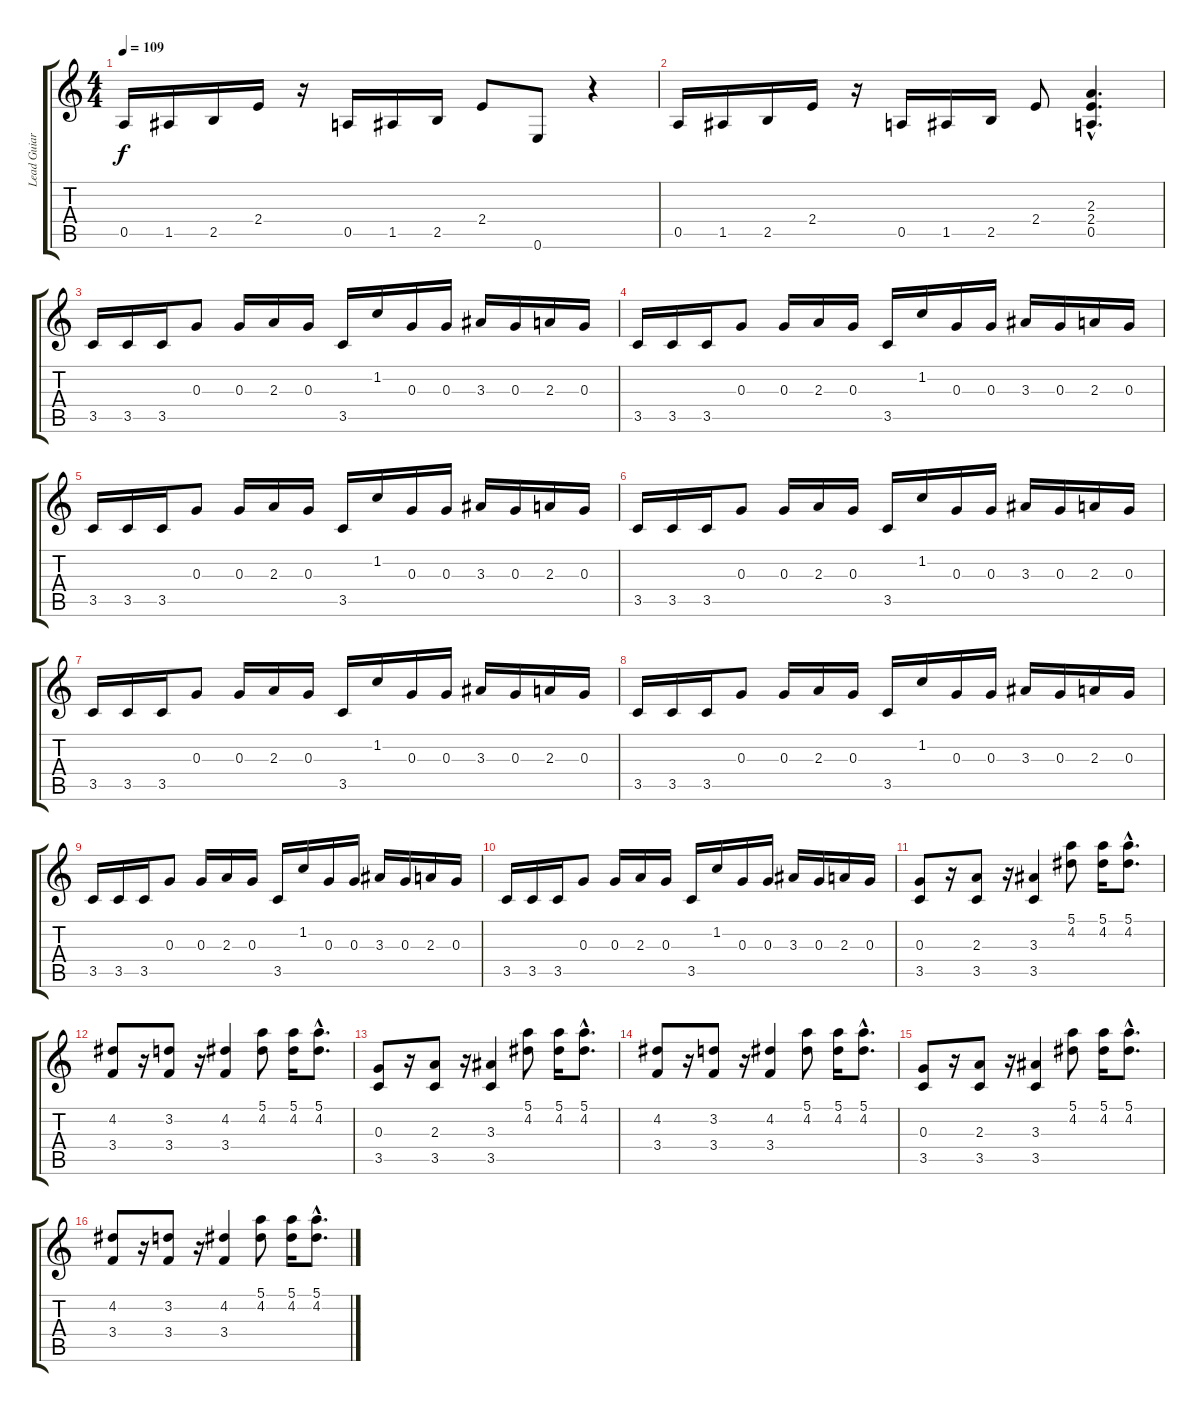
\track ("Lead Guiar" "Lead Guiar") {instrument distortionguitar}
\staff {score tabs}
\tuning (E4 B3 G3 D3 A2 E2) {hide}
\ts (4 4)
\tempo 109
\clef g2
\ks c
0.5.16{dy f} 1.5.16 2.5.16 2.4.16 r.16 0.5.16 1.5.16 2.5.16 2.4.8 0.6.8 r.4 |
0.5.16 1.5.16 2.5.16 2.4.16 r.16 0.5.16 1.5.16 2.5.16 2.4.8 (2.3{hac} 2.4{hac} 0.5{hac}).4{d} |
3.5.16{instrument electricguitarmuted} 3.5.16 3.5.16 0.3.8 0.3.16 2.3.16 0.3.16 3.5.16 1.2.16 0.3.16 0.3.16 3.3.16 0.3.16 2.3.16 0.3.16 |
3.5.16 3.5.16 3.5.16 0.3.8 0.3.16 2.3.16 0.3.16 3.5.16 1.2.16 0.3.16 0.3.16 3.3.16 0.3.16 2.3.16 0.3.16 |
3.5.16 3.5.16 3.5.16 0.3.8 0.3.16 2.3.16 0.3.16 3.5.16 1.2.16 0.3.16 0.3.16 3.3.16 0.3.16 2.3.16 0.3.16 |
3.5.16 3.5.16 3.5.16 0.3.8 0.3.16 2.3.16 0.3.16 3.5.16 1.2.16 0.3.16 0.3.16 3.3.16 0.3.16 2.3.16 0.3.16 |
3.5.16 3.5.16 3.5.16 0.3.8 0.3.16 2.3.16 0.3.16 3.5.16 1.2.16 0.3.16 0.3.16 3.3.16 0.3.16 2.3.16 0.3.16 |
3.5.16 3.5.16 3.5.16 0.3.8 0.3.16 2.3.16 0.3.16 3.5.16 1.2.16 0.3.16 0.3.16 3.3.16 0.3.16 2.3.16 0.3.16 |
3.5.16 3.5.16 3.5.16 0.3.8 0.3.16 2.3.16 0.3.16 3.5.16 1.2.16 0.3.16 0.3.16 3.3.16 0.3.16 2.3.16 0.3.16 |
3.5.16 3.5.16 3.5.16 0.3.8 0.3.16 2.3.16 0.3.16 3.5.16 1.2.16 0.3.16 0.3.16 3.3.16 0.3.16 2.3.16 0.3.16 |
(0.3 3.5).8 r.16 (2.3 3.5).8 r.16 (3.3 3.5).4 (5.1 4.2).8 (5.1 4.2).16 (5.1{hac} 4.2{hac}).8{d} |
(4.2 3.4).8 r.16 (3.2 3.4).8 r.16 (4.2 3.4).4 (5.1 4.2).8 (5.1 4.2).16 (5.1{hac} 4.2{hac}).8{d} |
(0.3 3.5).8 r.16 (2.3 3.5).8 r.16 (3.3 3.5).4 (5.1 4.2).8 (5.1 4.2).16 (5.1{hac} 4.2{hac}).8{d} |
(4.2 3.4).8 r.16 (3.2 3.4).8 r.16 (4.2 3.4).4 (5.1 4.2).8 (5.1 4.2).16 (5.1{hac} 4.2{hac}).8{d} |
(0.3 3.5).8 r.16 (2.3 3.5).8 r.16 (3.3 3.5).4 (5.1 4.2).8 (5.1 4.2).16 (5.1{hac} 4.2{hac}).8{d} |
(4.2 3.4).8 r.16 (3.2 3.4).8 r.16 (4.2 3.4).4 (5.1 4.2).8 (5.1 4.2).16 (5.1{hac} 4.2{hac}).8{d}
